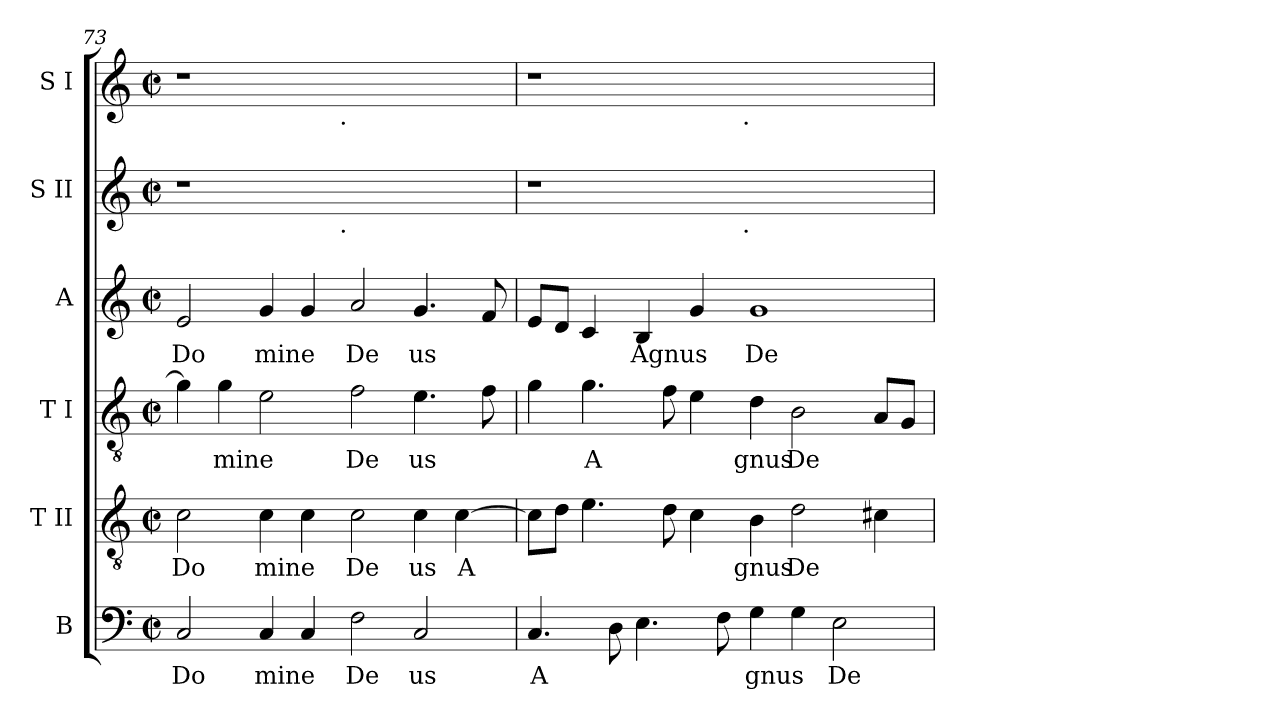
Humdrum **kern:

**kern	**text	**kern	**text	**kern	**text	**kern	**text	**kern	**kern
*part6	*part6	*part5	*part5	*part4	*part4	*part3	*part3	*part2	*part1
*staff6	*staff6	*staff5	*staff5	*staff4	*staff4	*staff3	*staff3	*staff2	*staff1
*I"B	*	*I"T II	*	*I"T I	*	*I"A	*	*I"S II	*I"S I
*I'B	*	*I'T II	*	*I'T I	*	*I'A	*	*I'S II	*I'S I
!!LO:LB:g=z
*clefF4	*	*clefGv2	*	*clefGv2	*	*clefG2	*	*clefG2	*clefG2
*k[]	*	*k[]	*	*k[]	*	*k[]	*	*k[]	*k[]
*C:	*	*C:	*	*C:	*	*C:	*	*C:	*C:
*M2/2	*	*M2/2	*	*M2/2	*	*M2/2	*	*M2/2	*M2/2
*met(c|)	*	*met(c|)	*	*met(c|)	*	*met(c|)	*	*met(c|)	*met(c|)
=73	=73	=73	=73	=73	=73	=73	=73	=73	=73
!	!LO:LY:b:cj	!	!LO:LY:b:cj	!	!LO:LY:b:cj	!	!LO:LY:b:cj	!	!
*	*	*	*	*	*	*	*	*^	*^
2C/	Do	2c\	Do	4g\]	.	2e/	Do	1r	2ryy	1r	2ryy
!	!	!	!	!	!LO:LY:b:cj	!	!	!	!	!	!
.	.	.	.	4g\	mine	.	.	.	.	.	.
!	!LO:LY:b:cj	!	!LO:LY:b:cj	!	!LO:LY:b:cj	!	!LO:LY:b:cj	!	!	!	!
4C/	mine	4c\	mine	2e\	.	4g/	mine	.	4...ryy	.	4...ryy
!	!LO:LY:b:cj	!	!LO:LY:b:cj	!	!	!	!LO:LY:b:cj	!	!	!	!
4C/	.	4c\	.	.	.	4g/	.	.	.	.	.
!	!	!	!	!	!	!	!	!	!	!	!LO:TX:b:t=.
!	!	!	!	!	!	!	!	!	!LO:TX:b:t=.	!	!
.	.	.	.	.	.	.	.	.	1ryy	.	1ryy
!	!LO:LY:b:cj	!	!LO:LY:b:cj	!	!LO:LY:b:cj	!	!LO:LY:b:cj	!	!	!	!
2F\	De	2c\	De	2f\	De	2a/	De	1ryy	.	1ryy	.
!	!LO:LY:b:cj	!	!LO:LY:b:cj	!	!LO:LY:b:cj	!	!LO:LY:b:cj	!	!	!	!
2C/	us	4c\	us	4.e\	us	4.g/	us	.	.	.	.
!	!	!	!LO:LY:b:cj	!	!	!	!	!	!	!	!
.	.	[>4c\	A	.	.	.	.	.	.	.	.
!	!	!	!	!	!LO:LY:b:cj	!	!LO:LY:b:cj	!	!	!	!
.	.	.	.	8f\	.	8f/	.	.	.	.	.
.	.	.	.	.	.	.	.	.	32ryy	.	32ryy
=74	=74	=74	=74	=74	=74	=74	=74	=74	=74	=74	=74
!	!LO:LY:b:cj	!	!LO:LY:b:cj	!	!LO:LY:b:cj	!	!LO:LY:b:cj	!	!	!	!
4.C/	A	8c\L]	.	4g\	.	8e/L	.	1r	2ryy	1r	2ryy
!	!	!	!LO:LY:b:cj	!	!	!	!LO:LY:b:cj	!	!	!	!
.	.	8d\J	.	.	.	8d/J	.	.	.	.	.
!	!	!	!LO:LY:b:cj	!	!LO:LY:b:cj	!	!LO:LY:b:cj	!	!	!	!
.	.	4.e\	.	4.g\	A	4c/	.	.	.	.	.
!	!LO:LY:b:cj	!	!	!	!	!	!	!	!	!	!
8D\	.	.	.	.	.	.	.	.	.	.	.
!	!LO:LY:b:cj	!	!	!	!	!	!LO:LY:b:cj	!	!	!	!
4.E\	.	.	.	.	.	4B/	Agnus	.	4ryy	.	4ryy
!	!	!	!LO:LY:b:cj	!	!LO:LY:b:cj	!	!	!	!	!	!
.	.	8d\	.	8f\	.	.	.	.	.	.	.
!	!	!	!LO:LY:b:cj	!	!LO:LY:b:cj	!	!LO:LY:b:cj	!	!	!	!
.	.	4c\	.	4e\	.	4g/	.	.	8...ryy	.	8...ryy
!	!LO:LY:b:cj	!	!	!	!	!	!	!	!	!	!
8F\	.	.	.	.	.	.	.	.	.	.	.
!	!	!	!	!	!	!	!	!	!	!	!LO:TX:b:t=.
!	!	!	!	!	!	!	!	!	!LO:TX:b:t=.	!	!
.	.	.	.	.	.	.	.	.	1ryy	.	1ryy
!	!LO:LY:b:cj	!	!LO:LY:b:cj	!	!LO:LY:b:cj	!	!LO:LY:b:cj	!	!	!	!
4G\	gnus	4B\	gnus	4d\	gnus	1g	De	1ryy	.	1ryy	.
!	!LO:LY:b:cj	!	!LO:LY:b:cj	!	!LO:LY:b:cj	!	!	!	!	!	!
4G\	.	2d\	De	2B\	De	.	.	.	.	.	.
!	!LO:LY:b:cj	!	!	!	!	!	!	!	!	!	!
2E\	De	.	.	.	.	.	.	.	.	.	.
!	!	!	!LO:LY:b:cj	!	!LO:LY:b:cj	!	!	!	!	!	!
.	.	4c#\	.	8A/L	.	.	.	.	.	.	.
!	!	!	!	!	!LO:LY:b:cj	!	!	!	!	!	!
.	.	.	.	8G/J	.	.	.	.	.	.	.
.	.	.	.	.	.	.	.	.	64ryy	.	64ryy
*	*	*	*	*	*	*	*	*v	*v	*	*
*	*	*	*	*	*	*	*	*	*v	*v
=	=	=	=	=	=	=	=	=	=
*-	*-	*-	*-	*-	*-	*-	*-	*-	*-
